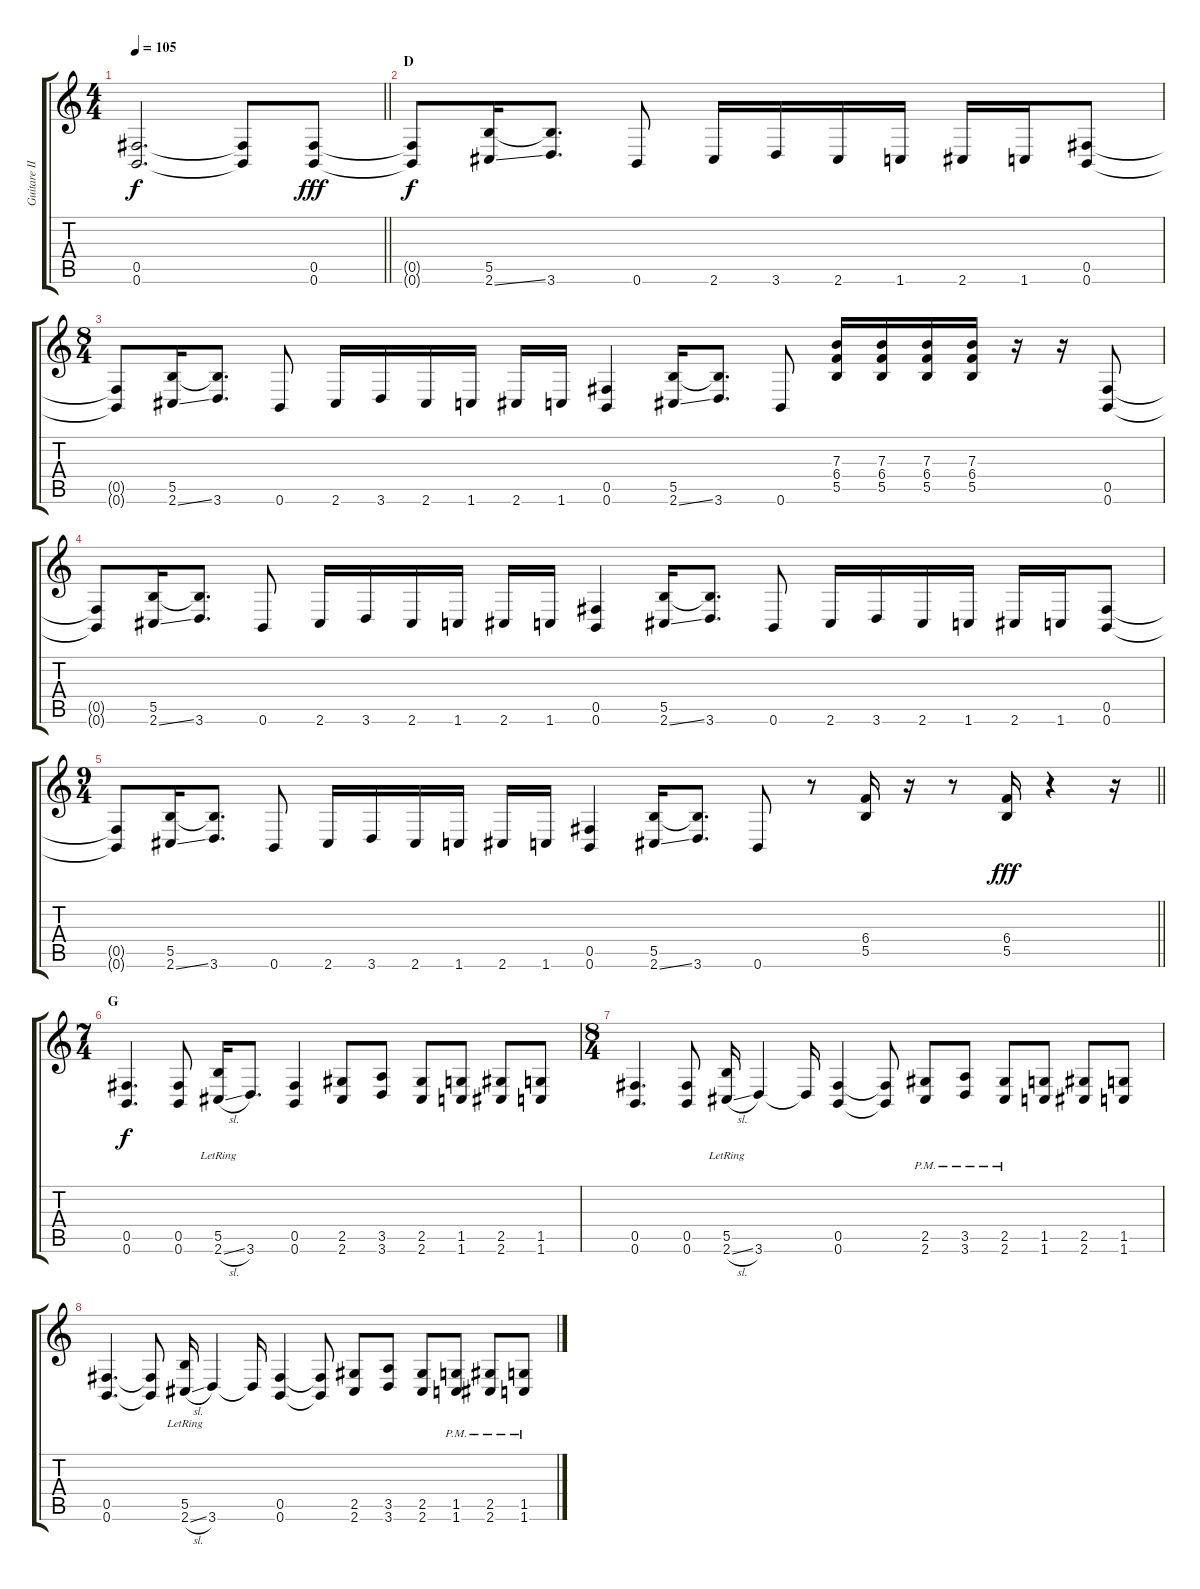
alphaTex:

\track ("Guitare II" "Guitare II") {instrument distortionguitar}
\staff {score tabs}
\tuning (Db4 Ab3 E3 B2 Gb2 B1) {hide}
\ts (4 4)
\tempo 105
\clef g2
\barLineRight lightlight
\ks c
(0.5{t} 0.6{t}).2{d dy f} (0.5{t} 0.6{t}).8 (0.5 0.6).8{dy fff} |
\section ("" "D")
(0.5{t} 0.6{t}).8{dy f} (5.5 2.6{ss}).16 (5.5{t} 3.6).8{d} 0.6.8 2.6.16 3.6.16 2.6.16 1.6.16 2.6.16 1.6.16 (0.5 0.6).8 |
\ts (8 4)
(0.5{t} 0.6{t}).8 (5.5 2.6{ss}).16 (5.5{t} 3.6).8{d} 0.6.8 2.6.16 3.6.16 2.6.16 1.6.16 2.6.16 1.6.16 (0.5 0.6).4 (5.5 2.6{ss}).16 (5.5{t} 3.6).8{d} 0.6.8 (7.3 6.4 5.5).16 (7.3 6.4 5.5).16 (7.3 6.4 5.5).16 (7.3 6.4 5.5).16 r.16 r.16 (0.5 0.6).8 |
(0.5{t} 0.6{t}).8 (5.5 2.6{ss}).16 (5.5{t} 3.6).8{d} 0.6.8 2.6.16 3.6.16 2.6.16 1.6.16 2.6.16 1.6.16 (0.5 0.6).4 (5.5 2.6{ss}).16 (5.5{t} 3.6).8{d} 0.6.8 2.6.16 3.6.16 2.6.16 1.6.16 2.6.16 1.6.16 (0.5 0.6).8 |
\ts (9 4)
\barLineRight lightlight
(0.5{t} 0.6{t}).8 (5.5 2.6{ss}).16 (5.5{t} 3.6).8{d} 0.6.8 2.6.16 3.6.16 2.6.16 1.6.16 2.6.16 1.6.16 (0.5 0.6).4 (5.5 2.6{ss}).16 (5.5{t} 3.6).8{d} 0.6.8 r.8 (6.4 5.5).16 r.16 r.8 (6.4 5.5).16{dy fff} r.4 r.16 |
\ts (7 4)
\section ("" "G")
(0.5 0.6).4{d dy f} (0.5 0.6).8 (5.5{lr} 2.6{sl}).16 3.6.8{d} (0.5 0.6).4 (2.5 2.6).8 (3.5 3.6).8 (2.5 2.6).8 (1.5 1.6).8 (2.5 2.6).8 (1.5 1.6).8 |
\ts (8 4)
(0.5 0.6).4{d} (0.5 0.6).8 (5.5{lr} 2.6{sl}).16 3.6.4 3.6{t}.16 (0.5 0.6).4 (0.5{t} 0.6{t}).8 (2.5{pm} 2.6{pm}).8 (3.5{pm} 3.6{pm}).8 (2.5{pm} 2.6{pm}).8 (1.5 1.6).8 (2.5 2.6).8 (1.5 1.6).8 |
(0.5 0.6).4{d} (0.5{t} 0.6{t}).8 (5.5{lr} 2.6{sl}).16 3.6.4 3.6{t}.16 (0.5 0.6).4 (0.5{t} 0.6{t}).8 (2.5 2.6).8 (3.5 3.6).8 (2.5 2.6).8 (1.5{pm} 1.6{pm}).8 (2.5{pm} 2.6{pm}).8 (1.5{pm} 1.6{pm}).8
